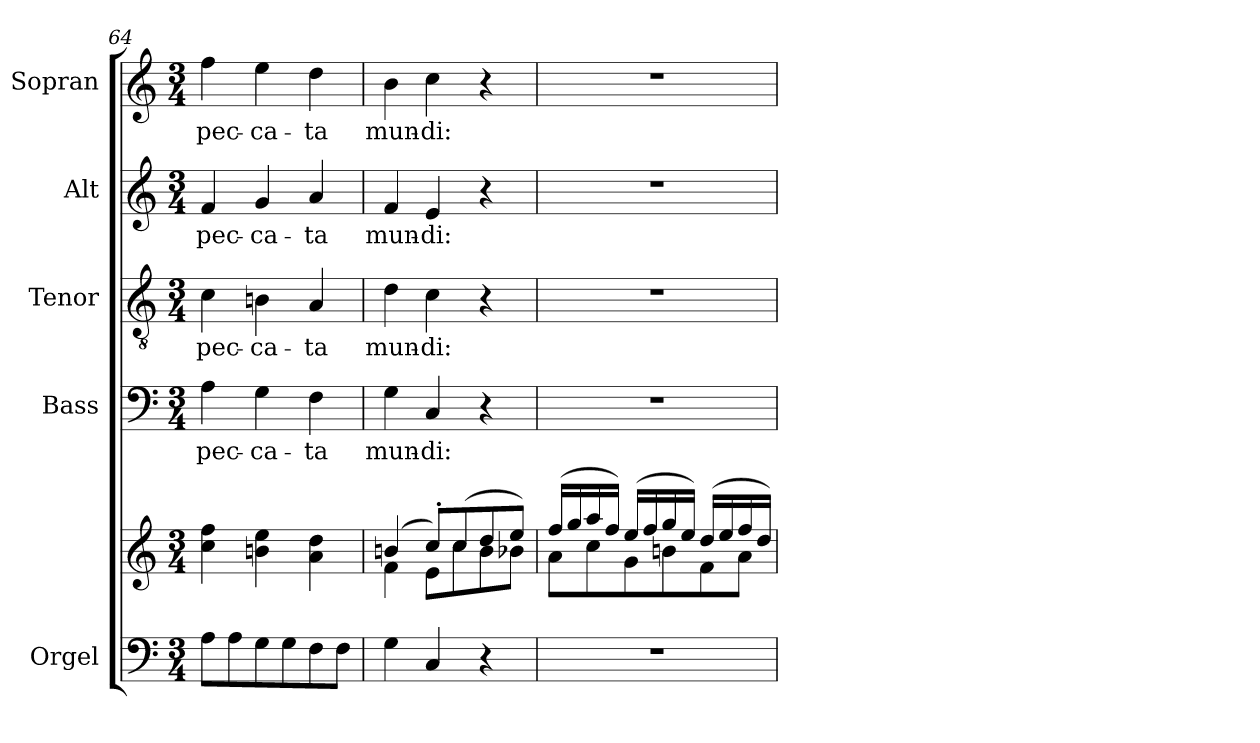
**kern	**kern	**kern	**text	**kern	**text	**kern	**text	**kern	**text
*part5	*part5	*part4	*part4	*part3	*part3	*part2	*part2	*part1	*part1
*staff6	*staff5	*staff4	*staff4	*staff3	*staff3	*staff2	*staff2	*staff1	*staff1
*I"Orgel	*	*I"Bass	*	*I"Tenor	*	*I"Alt	*	*I"Sopran	*
*	*	*I'B.	*	*I'T.	*	*I'A.	*	*I'S.	*
!!LO:PB:g=z
*clefF4	*clefG2	*clefF4	*	*clefGv2	*	*clefG2	*	*clefG2	*
*k[]	*k[]	*k[]	*	*k[]	*	*k[]	*	*k[]	*
*C:	*C:	*C:	*	*C:	*	*C:	*	*C:	*
*M3/4	*M3/4	*M3/4	*	*M3/4	*	*M3/4	*	*M3/4	*
=64	=64	=64	=64	=64	=64	=64	=64	=64	=64
!	!	!	!LO:LY:b	!	!LO:LY:b	!	!LO:LY:b	!	!LO:LY:b
8A\L	4cc\ 4ff\	4A\	pec-	4c\	pec-	4f/	pec-	4ff\	pec-
8A\	.	.	.	.	.	.	.	.	.
!	!	!	!LO:LY:b	!	!LO:LY:b	!	!LO:LY:b	!	!LO:LY:b
8G\	4bn\ 4ee\	4G\	-ca-	4Bn\	-ca-	4g/	-ca-	4ee\	-ca-
8G\	.	.	.	.	.	.	.	.	.
!	!	!	!LO:LY:b	!	!LO:LY:b	!	!LO:LY:b	!	!LO:LY:b
8F\	4a\ 4dd\	4F\	-ta	4A/	-ta	4a/	-ta	4dd\	-ta
8F\J	.	.	.	.	.	.	.	.	.
=65	=65	=65	=65	=65	=65	=65	=65	=65	=65
*	*^	*	*	*	*	*	*	*	*
!	!	!	!	!LO:LY:b	!	!LO:LY:b	!	!LO:LY:b	!	!LO:LY:b
4G\	(4bn/	4f\	4G\	mun-	4d\	mun-	4f/	mun-	4b\	mun-
!	!	!	!	!LO:LY:b	!	!LO:LY:b	!	!LO:LY:b	!	!LO:LY:b
4C/	8cc'</L)	8e\L	4C/	-di:	4c\	-di:	4e/	-di:	4cc\	-di:
.	(>8cc/	8cc\	.	.	.	.	.	.	.	.
4r	8dd/	8b\	4r	.	4r	.	4r	.	4r	.
.	8ee/J)	8b-X\J	.	.	.	.	.	.	.	.
=66	=66	=66	=66	=66	=66	=66	=66	=66	=66	=66
2.r	(>16ff/LL	8a\L	2.r	.	2.r	.	2.r	.	2.r	.
.	16gg/	.	.	.	.	.	.	.	.	.
.	16aa/	8cc\	.	.	.	.	.	.	.	.
.	16ff/JJ)	.	.	.	.	.	.	.	.	.
.	(>16ee/LL	8g\	.	.	.	.	.	.	.	.
.	16ff/	.	.	.	.	.	.	.	.	.
.	16gg/	8bn\	.	.	.	.	.	.	.	.
.	16ee/JJ)	.	.	.	.	.	.	.	.	.
.	(>16dd/LL	8f\	.	.	.	.	.	.	.	.
.	16ee/	.	.	.	.	.	.	.	.	.
.	16ff/	8a\J	.	.	.	.	.	.	.	.
.	16dd/JJ)	.	.	.	.	.	.	.	.	.
*	*v	*v	*	*	*	*	*	*	*	*
=	=	=	=	=	=	=	=	=	=
*-	*-	*-	*-	*-	*-	*-	*-	*-	*-
